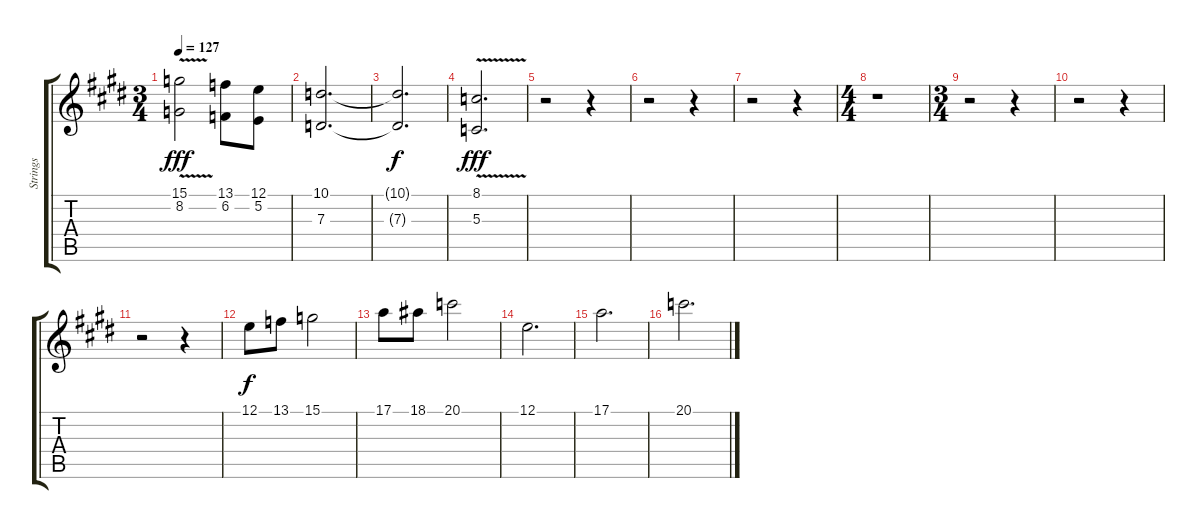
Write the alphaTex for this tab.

\track ("Strings" "Strings") {instrument violin}
\staff {score tabs}
\tuning (E4 B3 G3 D3 A2 E2) {hide}
\ts (3 4)
\tempo 127
\clef g2
\ks e
(15.1 8.2{v}).2{dy fff} (13.1 6.2).8 (12.1 5.2).8 |
(10.1 7.3).2{d} |
(10.1{t} 7.3{t}).2{d dy f} |
(8.1 5.3{v}).2{d dy fff} |
r.2 r.4 |
r.2 r.4 |
r.2 r.4 |
\ts (4 4)
r.1 |
\ts (3 4)
r.2 r.4 |
r.2 r.4 |
r.2 r.4 |
12.1.8{dy f} 13.1.8 15.1.2 |
17.1.8 18.1.8 20.1.2 |
12.1.2{d} |
17.1.2{d} |
20.1.2{d}
